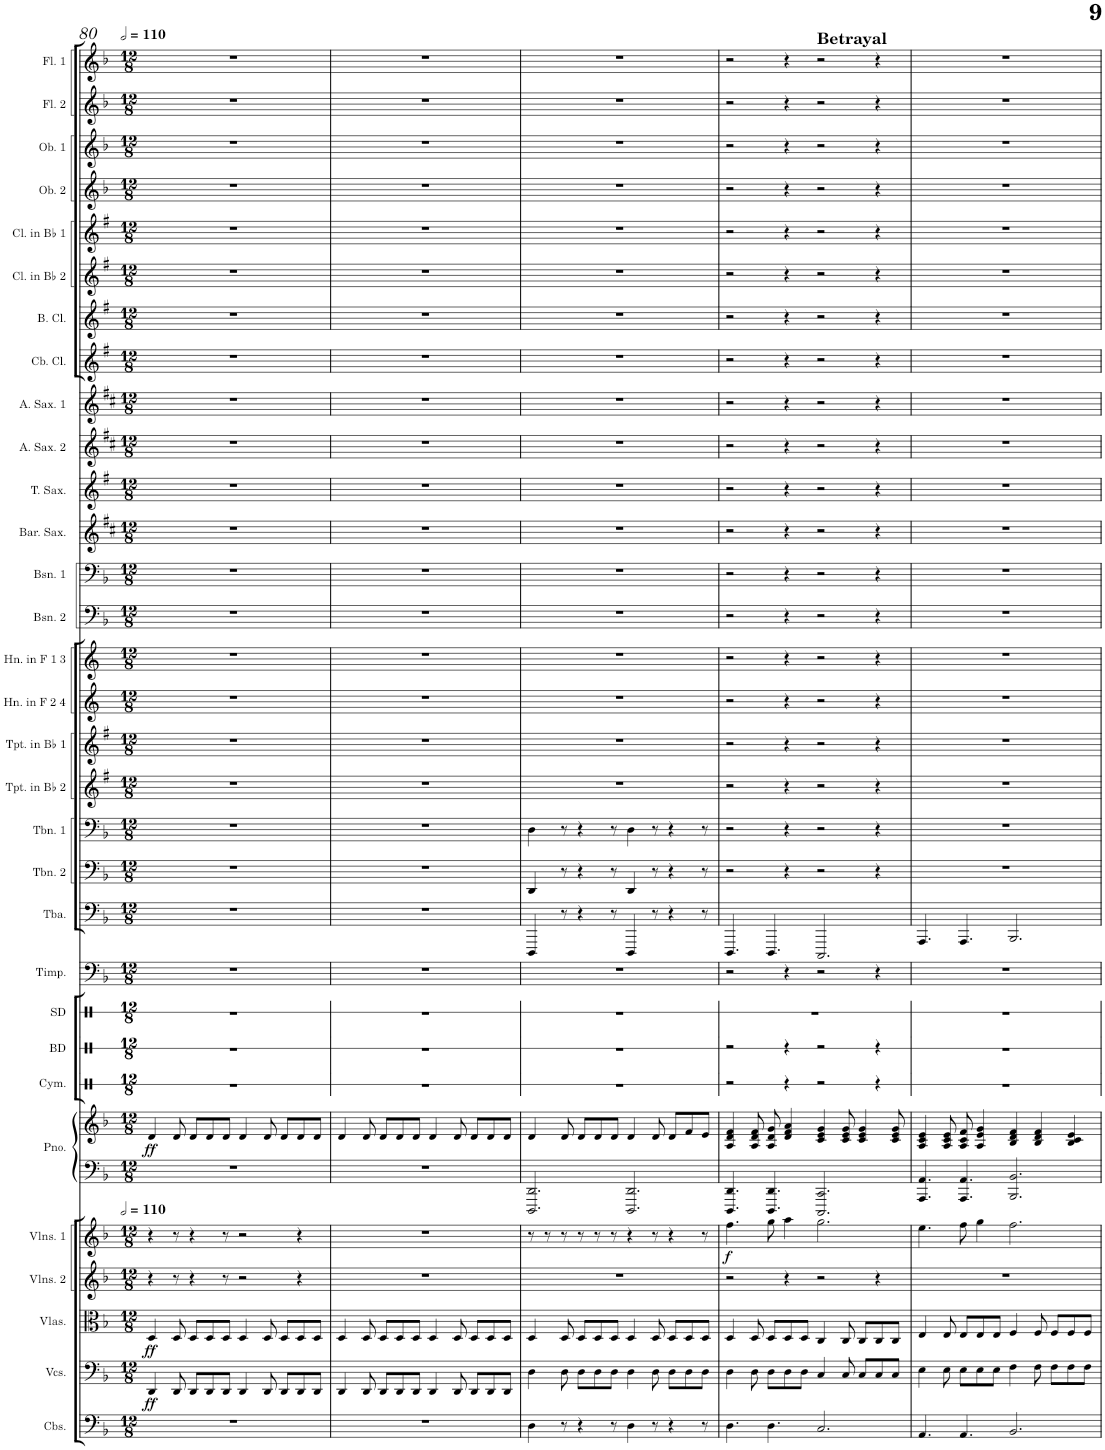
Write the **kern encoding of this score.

**kern	**kern	**dynam	**kern	**dynam	**kern	**kern	**dynam	**kern	**kern	**dynam	**kern	**kern	**kern	**kern	**kern	**kern	**kern	**kern	**kern	**kern	**kern	**kern	**kern	**kern	**kern	**kern	**kern	**kern	**kern	**kern	**kern	**kern	**kern	**kern	**kern
*part31	*part30	*part30	*part29	*part29	*part28	*part27	*part27	*part26	*part26	*part26	*part25	*part24	*part23	*part22	*part21	*part20	*part19	*part18	*part17	*part16	*part15	*part14	*part13	*part12	*part11	*part10	*part9	*part8	*part7	*part6	*part5	*part4	*part3	*part2	*part1
*staff32	*staff31	*staff31	*staff30	*staff30	*staff29	*staff28	*staff28	*staff27	*staff26	*staff26/27	*staff25	*staff24	*staff23	*staff22	*staff21	*staff20	*staff19	*staff18	*staff17	*staff16	*staff15	*staff14	*staff13	*staff12	*staff11	*staff10	*staff9	*staff8	*staff7	*staff6	*staff5	*staff4	*staff3	*staff2	*staff1
*I"Contrabasses	*I"Violoncellos	*	*I"Violas	*	*I"Violins 2	*I"Violins 1	*	*I"Grand Piano	*	*	*I"Cymbals	*I"Bass Drum	*I"Snare Drum	*I"Timpani	*I"Tuba	*I"Trombone 2	*I"Trombone 1	*I"Trumpet in Bb 2	*I"Trumpet in Bb 1	*I"Horn in F 2 &amp; 4	*I"Horn in F 1 &amp; 3	*I"Bassoon 2	*I"Bassoon 1	*I"Baritone Saxophone	*I"Tenor Saxophone	*I"Alto Saxophone 2	*I"Alto Saxophone 1	*I"Contrabass Clarinet	*I"Bass Clarinet	*I"Clarinet in Bb 2	*I"Clarinet in Bb 1	*I"Oboe 2	*I"Oboe 1	*I"Flute 2	*I"Flute 1
*I'Cbs.	*I'Vcs.	*	*I'Vlas.	*	*I'Vlns. 2	*I'Vlns. 1	*	*I'Pno.	*	*	*I'Cym.	*I'BD	*I'SD	*I'Timp.	*I'Tba.	*I'Tbn. 2	*I'Tbn. 1	*I'Tpt. in Bb 2	*I'Tpt. in Bb 1	*I'Hn. in F 2 4	*I'Hn. in F 1 3	*I'Bsn. 2	*I'Bsn. 1	*I'Bar. Sax.	*I'T. Sax.	*I'A. Sax. 2	*I'A. Sax. 1	*I'Cb. Cl.	*I'B. Cl.	*I'Cl. in Bb 2	*I'Cl. in Bb 1	*I'Ob. 2	*I'Ob. 1	*I'Fl. 2	*I'Fl. 1
!!LO:PB:g=z
*clefF4	*clefF4	*	*clefC3	*	*clefG2	*clefG2	*	*clefF4	*clefG2	*	*clefX	*clefX	*clefX	*clefF4	*clefF4	*clefF4	*clefF4	*clefG2	*clefG2	*clefG2	*clefG2	*clefF4	*clefF4	*clefG2	*clefG2	*clefG2	*clefG2	*clefG2	*clefG2	*clefG2	*clefG2	*clefG2	*clefG2	*clefG2	*clefG2
*Trd7c12	*	*	*	*	*	*	*	*	*	*	*	*	*	*	*	*	*	*Trd1c2	*Trd1c2	*Trd4c7	*Trd4c7	*	*	*Trd12c21	*Trd8c14	*Trd5c9	*Trd5c9	*Trd15c26	*Trd8c14	*Trd1c2	*Trd1c2	*	*	*	*
*k[b-]	*k[b-]	*	*k[b-]	*	*k[b-]	*k[b-]	*	*k[b-]	*k[b-]	*	*k[]	*k[]	*k[]	*k[b-]	*k[b-]	*k[b-]	*k[b-]	*k[f#]	*k[f#]	*k[]	*k[]	*k[b-]	*k[b-]	*k[f#c#]	*k[f#]	*k[f#c#]	*k[f#c#]	*k[f#]	*k[f#]	*k[f#]	*k[f#]	*k[b-]	*k[b-]	*k[b-]	*k[b-]
*M12/8	*M12/8	*	*M12/8	*	*M12/8	*M12/8	*	*M12/8	*M12/8	*	*M12/8	*M12/8	*M12/8	*M12/8	*M12/8	*M12/8	*M12/8	*M12/8	*M12/8	*M12/8	*M12/8	*M12/8	*M12/8	*M12/8	*M12/8	*M12/8	*M12/8	*M12/8	*M12/8	*M12/8	*M12/8	*M12/8	*M12/8	*M12/8	*M12/8
*MM220	*MM220	*	*MM220	*	*MM220	*MM220	*	*MM220	*MM220	*	*MM220	*MM220	*MM220	*MM220	*MM220	*MM220	*MM220	*MM220	*MM220	*MM220	*MM220	*MM220	*MM220	*MM220	*MM220	*MM220	*MM220	*MM220	*MM220	*MM220	*MM220	*MM220	*MM220	*MM220	*MM220
=80	=80	=80	=80	=80	=80	=80	=80	=80	=80	=80	=80	=80	=80	=80	=80	=80	=80	=80	=80	=80	=80	=80	=80	=80	=80	=80	=80	=80	=80	=80	=80	=80	=80	=80	=80
!	!	!LO:DY:b	!	!LO:DY:b	!	!	!	!	!	!LO:DY:b	!	!	!	!	!	!	!	!	!	!	!	!	!	!	!	!	!	!	!	!	!	!	!	!	!
1.r	4DD/	ff	4D/	ff	4r	4r	.	1.r	4d/	ff	1.r	1.r	1.r	1.r	1.r	1.r	1.r	1.r	1.r	1.r	1.r	1.r	1.r	1.r	1.r	1.r	1.r	1.r	1.r	1.r	1.r	1.r	1.r	1.r	1.r
.	8DD/	.	8D/	.	8r	8r	.	.	8d/	.	.	.	.	.	.	.	.	.	.	.	.	.	.	.	.	.	.	.	.	.	.	.	.	.	.
.	8DD/L	.	8D/L	.	4r	4r	.	.	8d/L	.	.	.	.	.	.	.	.	.	.	.	.	.	.	.	.	.	.	.	.	.	.	.	.	.	.
.	8DD/	.	8D/	.	.	.	.	.	8d/	.	.	.	.	.	.	.	.	.	.	.	.	.	.	.	.	.	.	.	.	.	.	.	.	.	.
.	8DD/J	.	8D/J	.	8r	8r	.	.	8d/J	.	.	.	.	.	.	.	.	.	.	.	.	.	.	.	.	.	.	.	.	.	.	.	.	.	.
.	4DD/	.	4D/	.	2r	2r	.	.	4d/	.	.	.	.	.	.	.	.	.	.	.	.	.	.	.	.	.	.	.	.	.	.	.	.	.	.
.	8DD/	.	8D/	.	.	.	.	.	8d/	.	.	.	.	.	.	.	.	.	.	.	.	.	.	.	.	.	.	.	.	.	.	.	.	.	.
.	8DD/L	.	8D/L	.	.	.	.	.	8d/L	.	.	.	.	.	.	.	.	.	.	.	.	.	.	.	.	.	.	.	.	.	.	.	.	.	.
.	8DD/	.	8D/	.	4r	4r	.	.	8d/	.	.	.	.	.	.	.	.	.	.	.	.	.	.	.	.	.	.	.	.	.	.	.	.	.	.
.	8DD/J	.	8D/J	.	.	.	.	.	8d/J	.	.	.	.	.	.	.	.	.	.	.	.	.	.	.	.	.	.	.	.	.	.	.	.	.	.
=81	=81	=81	=81	=81	=81	=81	=81	=81	=81	=81	=81	=81	=81	=81	=81	=81	=81	=81	=81	=81	=81	=81	=81	=81	=81	=81	=81	=81	=81	=81	=81	=81	=81	=81	=81
1.r	4DD/	.	4D/	.	1.r	1.r	.	1.r	4d/	.	1.r	1.r	1.r	1.r	1.r	1.r	1.r	1.r	1.r	1.r	1.r	1.r	1.r	1.r	1.r	1.r	1.r	1.r	1.r	1.r	1.r	1.r	1.r	1.r	1.r
.	8DD/	.	8D/	.	.	.	.	.	8d/	.	.	.	.	.	.	.	.	.	.	.	.	.	.	.	.	.	.	.	.	.	.	.	.	.	.
.	8DD/L	.	8D/L	.	.	.	.	.	8d/L	.	.	.	.	.	.	.	.	.	.	.	.	.	.	.	.	.	.	.	.	.	.	.	.	.	.
.	8DD/	.	8D/	.	.	.	.	.	8d/	.	.	.	.	.	.	.	.	.	.	.	.	.	.	.	.	.	.	.	.	.	.	.	.	.	.
.	8DD/J	.	8D/J	.	.	.	.	.	8d/J	.	.	.	.	.	.	.	.	.	.	.	.	.	.	.	.	.	.	.	.	.	.	.	.	.	.
.	4DD/	.	4D/	.	.	.	.	.	4d/	.	.	.	.	.	.	.	.	.	.	.	.	.	.	.	.	.	.	.	.	.	.	.	.	.	.
.	8DD/	.	8D/	.	.	.	.	.	8d/	.	.	.	.	.	.	.	.	.	.	.	.	.	.	.	.	.	.	.	.	.	.	.	.	.	.
.	8DD/L	.	8D/L	.	.	.	.	.	8d/L	.	.	.	.	.	.	.	.	.	.	.	.	.	.	.	.	.	.	.	.	.	.	.	.	.	.
.	8DD/	.	8D/	.	.	.	.	.	8d/	.	.	.	.	.	.	.	.	.	.	.	.	.	.	.	.	.	.	.	.	.	.	.	.	.	.
.	8DD/J	.	8D/J	.	.	.	.	.	8d/J	.	.	.	.	.	.	.	.	.	.	.	.	.	.	.	.	.	.	.	.	.	.	.	.	.	.
=82	=82	=82	=82	=82	=82	=82	=82	=82	=82	=82	=82	=82	=82	=82	=82	=82	=82	=82	=82	=82	=82	=82	=82	=82	=82	=82	=82	=82	=82	=82	=82	=82	=82	=82	=82
4D\	4D\	.	4D/	.	1.r	8r	.	2.DDD/ 2.DD/	4d/	.	1.r	1.r	1.r	1.r	4DDD/	4DD/	4D\	1.r	1.r	1.r	1.r	1.r	1.r	1.r	1.r	1.r	1.r	1.r	1.r	1.r	1.r	1.r	1.r	1.r	1.r
.	.	.	.	.	.	8r	.	.	.	.	.	.	.	.	.	.	.	.	.	.	.	.	.	.	.	.	.	.	.	.	.	.	.	.	.
8r	8D\	.	8D/	.	.	8r	.	.	8d/	.	.	.	.	.	8r	8r	8r	.	.	.	.	.	.	.	.	.	.	.	.	.	.	.	.	.	.
4r	8D\L	.	8D/L	.	.	8r	.	.	8d/L	.	.	.	.	.	4r	4r	4r	.	.	.	.	.	.	.	.	.	.	.	.	.	.	.	.	.	.
.	8D\	.	8D/	.	.	8r	.	.	8d/	.	.	.	.	.	.	.	.	.	.	.	.	.	.	.	.	.	.	.	.	.	.	.	.	.	.
8r	8D\J	.	8D/J	.	.	8r	.	.	8d/J	.	.	.	.	.	8r	8r	8r	.	.	.	.	.	.	.	.	.	.	.	.	.	.	.	.	.	.
4D\	4D\	.	4D/	.	.	4r	.	2.DDD/ 2.DD/	4d/	.	.	.	.	.	4DDD/	4DD/	4D\	.	.	.	.	.	.	.	.	.	.	.	.	.	.	.	.	.	.
8r	8D\	.	8D/	.	.	8r	.	.	8d/	.	.	.	.	.	8r	8r	8r	.	.	.	.	.	.	.	.	.	.	.	.	.	.	.	.	.	.
4r	8D\L	.	8D/L	.	.	4r	.	.	8d/L	.	.	.	.	.	4r	4r	4r	.	.	.	.	.	.	.	.	.	.	.	.	.	.	.	.	.	.
.	8D\	.	8D/	.	.	.	.	.	8f/	.	.	.	.	.	.	.	.	.	.	.	.	.	.	.	.	.	.	.	.	.	.	.	.	.	.
8r	8D\J	.	8D/J	.	.	8r	.	.	8e/J	.	.	.	.	.	8r	8r	8r	.	.	.	.	.	.	.	.	.	.	.	.	.	.	.	.	.	.
=83	=83	=83	=83	=83	=83	=83	=83	=83	=83	=83	=83	=83	=83	=83	=83	=83	=83	=83	=83	=83	=83	=83	=83	=83	=83	=83	=83	=83	=83	=83	=83	=83	=83	=83	=83
!	!	!	!	!	!	!	!LO:DY:b	!	!	!	!	!	!	!	!	!	!	!	!	!	!	!	!	!	!	!	!	!	!	!	!	!	!	!	!
4.D\	4D\	.	4D/	.	2r	4.ff\	f	4.DDD/ 4.DD/	4A/ 4d/ 4f/	.	2r	2r	1.r	2r	4.DDD/	2r	2r	2r	2r	2r	2r	2r	2r	2r	2r	2r	2r	2r	2r	2r	2r	2r	2r	2r	2r
.	8D\	.	8D/	.	.	.	.	.	8A/ 8d/ 8f/	.	.	.	.	.	.	.	.	.	.	.	.	.	.	.	.	.	.	.	.	.	.	.	.	.	.
4.D\	8D\L	.	8D/L	.	.	8gg\	.	4.DDD/ 4.DD/	8A/ 8d/ 8g/	.	.	.	.	.	4.DDD/	.	.	.	.	.	.	.	.	.	.	.	.	.	.	.	.	.	.	.	.
.	8D\	.	8D/	.	4r	4aa\	.	.	4d/ 4f/ 4a/	.	4r	4r	.	4r	.	4r	4r	4r	4r	4r	4r	4r	4r	4r	4r	4r	4r	4r	4r	4r	4r	4r	4r	4r	4r
.	8D\J	.	8D/J	.	.	.	.	.	.	.	.	.	.	.	.	.	.	.	.	.	.	.	.	.	.	.	.	.	.	.	.	.	.	.	.
!	!	!	!	!	!	!	!	!	!	!	!	!	!	!	!	!	!	!	!	!	!	!	!	!	!	!	!	!	!	!	!	!	!	!	!LO:TX:a:B:t=Betrayal
2.C/	4C/	.	4C/	.	2r	2.gg\	.	2.CCC/ 2.CC/	4c/ 4e/ 4g/	.	2r	2r	.	2r	2.CCC/	2r	2r	2r	2r	2r	2r	2r	2r	2r	2r	2r	2r	2r	2r	2r	2r	2r	2r	2r	2r
.	8C/	.	8C/	.	.	.	.	.	8c/ 8e/ 8g/	.	.	.	.	.	.	.	.	.	.	.	.	.	.	.	.	.	.	.	.	.	.	.	.	.	.
.	8C/L	.	8C/L	.	.	.	.	.	4c/ 4e/ 4g/	.	.	.	.	.	.	.	.	.	.	.	.	.	.	.	.	.	.	.	.	.	.	.	.	.	.
.	8C/	.	8C/	.	4r	.	.	.	.	.	4r	4r	.	4r	.	4r	4r	4r	4r	4r	4r	4r	4r	4r	4r	4r	4r	4r	4r	4r	4r	4r	4r	4r	4r
.	8C/J	.	8C/J	.	.	.	.	.	8c/ 8e/ 8g/	.	.	.	.	.	.	.	.	.	.	.	.	.	.	.	.	.	.	.	.	.	.	.	.	.	.
=84	=84	=84	=84	=84	=84	=84	=84	=84	=84	=84	=84	=84	=84	=84	=84	=84	=84	=84	=84	=84	=84	=84	=84	=84	=84	=84	=84	=84	=84	=84	=84	=84	=84	=84	=84
4.AA/	4E\	.	4E/	.	1.r	4.ee\	.	4.AAA/ 4.AA/	4A/ 4c/ 4e/	.	1.r	1.r	1.r	1.r	4.AAA/	1.r	1.r	1.r	1.r	1.r	1.r	1.r	1.r	1.r	1.r	1.r	1.r	1.r	1.r	1.r	1.r	1.r	1.r	1.r	1.r
.	8E\	.	8E/	.	.	.	.	.	8A/ 8c/ 8e/	.	.	.	.	.	.	.	.	.	.	.	.	.	.	.	.	.	.	.	.	.	.	.	.	.	.
4.AA/	8E\L	.	8E/L	.	.	8ff\	.	4.AAA/ 4.AA/	8A/ 8c/ 8f/	.	.	.	.	.	4.AAA/	.	.	.	.	.	.	.	.	.	.	.	.	.	.	.	.	.	.	.	.
.	8E\	.	8E/	.	.	4gg\	.	.	4A/ 4e/ 4g/	.	.	.	.	.	.	.	.	.	.	.	.	.	.	.	.	.	.	.	.	.	.	.	.	.	.
.	8E\J	.	8E/J	.	.	.	.	.	.	.	.	.	.	.	.	.	.	.	.	.	.	.	.	.	.	.	.	.	.	.	.	.	.	.	.
2.BB-/	4F\	.	4F/	.	.	2.ff\	.	2.BBB-/ 2.BB-/	4B-/ 4d/ 4f/	.	.	.	.	.	2.BBB-/	.	.	.	.	.	.	.	.	.	.	.	.	.	.	.	.	.	.	.	.
.	8F\	.	8F/	.	.	.	.	.	4B-/ 4d/ 4f/	.	.	.	.	.	.	.	.	.	.	.	.	.	.	.	.	.	.	.	.	.	.	.	.	.	.
.	8F\L	.	8F/L	.	.	.	.	.	.	.	.	.	.	.	.	.	.	.	.	.	.	.	.	.	.	.	.	.	.	.	.	.	.	.	.
.	8F\	.	8F/	.	.	.	.	.	4B-/ 4c/ 4e/	.	.	.	.	.	.	.	.	.	.	.	.	.	.	.	.	.	.	.	.	.	.	.	.	.	.
.	8F\J	.	8F/J	.	.	.	.	.	.	.	.	.	.	.	.	.	.	.	.	.	.	.	.	.	.	.	.	.	.	.	.	.	.	.	.
=	=	=	=	=	=	=	=	=	=	=	=	=	=	=	=	=	=	=	=	=	=	=	=	=	=	=	=	=	=	=	=	=	=	=	=
*-	*-	*-	*-	*-	*-	*-	*-	*-	*-	*-	*-	*-	*-	*-	*-	*-	*-	*-	*-	*-	*-	*-	*-	*-	*-	*-	*-	*-	*-	*-	*-	*-	*-	*-	*-
